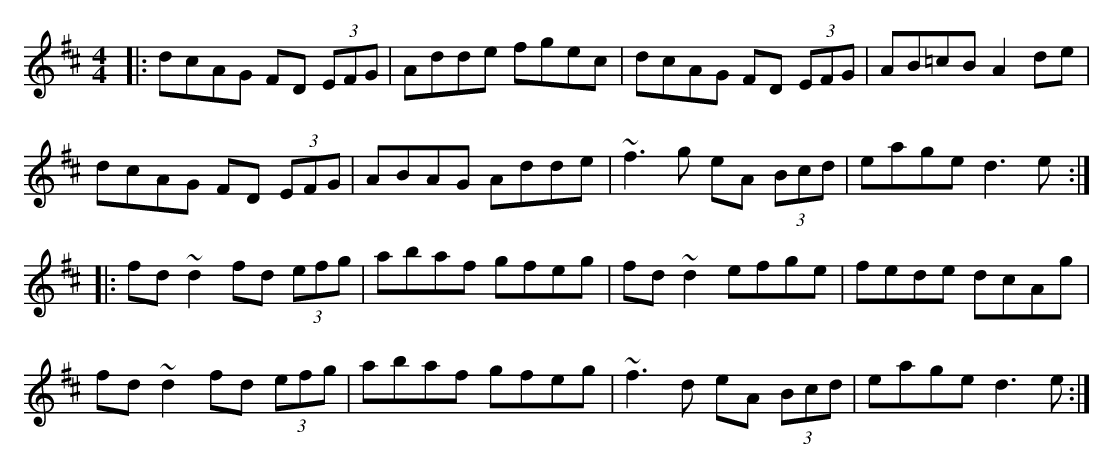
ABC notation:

X:1
M:4/4
K:D
|:dcAG FD (3EFG|Adde fgec|dcAG FD (3EFG|AB=cB A2de|
dcAG FD (3EFG|ABAG Adde|~f3g eA (3Bcd|eage d3e:|
|:fd ~d2 fd (3efg|abaf gfeg|fd ~d2 efge|fede dcAg|
fd ~d2 fd (3efg|abaf gfeg|~f3d eA (3Bcd|eage d3e:|
